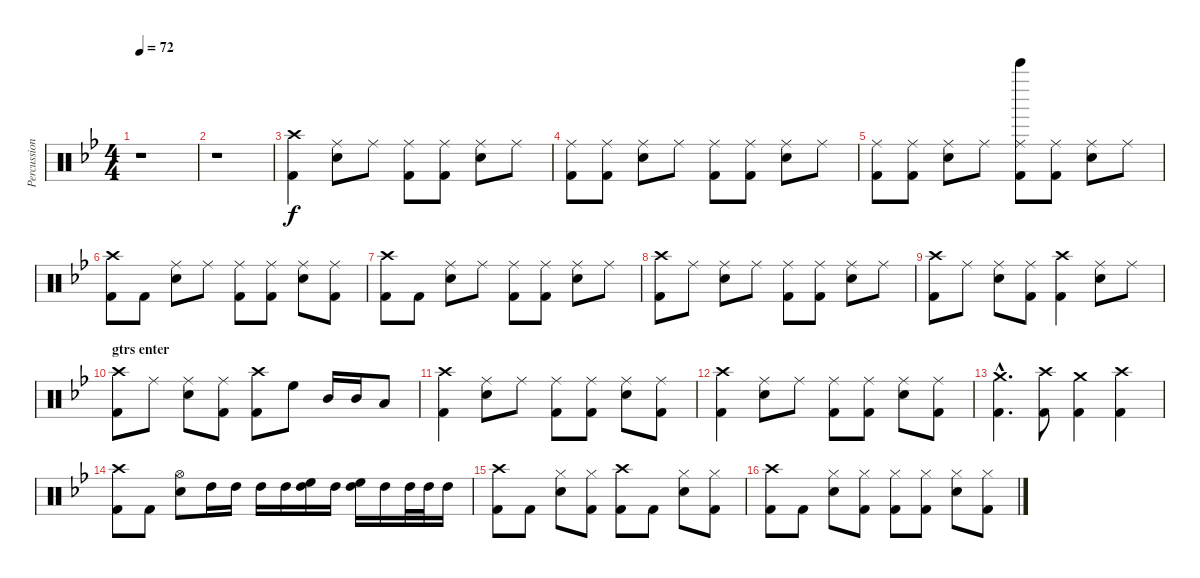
\track ("Percussions" "Percussion") {instrument percussion}
\staff {score}
\articulation defaults
\ts (4 4)
\tempo 72
\clef neutral
\ks bb
r.1{dy f} |
r.1 |
("Crash high (hit)" "Kick (hit) 2").4 ("Ride (middle)" "Snare (hit) 2").8 "Ride (middle)".8 ("Ride (middle)" "Kick (hit) 2").8 ("Ride (middle)" "Kick (hit) 2").8 ("Ride (middle)" "Snare (hit) 2").8 "Ride (middle)".8 |
("Ride (middle)" "Kick (hit) 2").8 ("Ride (middle)" "Kick (hit) 2").8 ("Ride (middle)" "Snare (hit) 2").8 "Ride (middle)".8 ("Ride (middle)" "Kick (hit) 2").8 ("Ride (middle)" "Kick (hit) 2").8 ("Ride (middle)" "Snare (hit) 2").8 "Ride (middle)".8 |
("Ride (middle)" "Kick (hit) 2").8 ("Ride (middle)" "Kick (hit) 2").8 ("Ride (middle)" "Snare (hit) 2").8 "Ride (middle)".8 ("Ride (middle)" "Bell Tree (hit)" "Kick (hit) 2").8 ("Ride (middle)" "Kick (hit) 2").8 ("Ride (middle)" "Snare (hit) 2").8 "Ride (middle)".8 |
("Crash high (hit)" "Kick (hit) 2").8 "Kick (hit) 2".8 ("Ride (middle)" "Snare (hit) 2").8 "Ride (middle)".8 ("Ride (middle)" "Kick (hit) 2").8 ("Ride (middle)" "Kick (hit) 2").8 ("Ride (middle)" "Snare (hit) 2").8 ("Ride (middle)" "Kick (hit) 2").8 |
("Crash high (hit)" "Kick (hit) 2").8 "Kick (hit) 2".8 ("Ride (middle)" "Snare (hit) 2").8 "Ride (middle)".8 ("Ride (middle)" "Kick (hit) 2").8 ("Ride (middle)" "Kick (hit) 2").8 ("Ride (middle)" "Snare (hit) 2").8 "Ride (middle)".8 |
("Crash high (hit)" "Kick (hit) 2").8 "Ride (middle)".8 ("Ride (middle)" "Snare (hit) 2").8 "Ride (middle)".8 ("Ride (middle)" "Kick (hit) 2").8 ("Ride (middle)" "Kick (hit) 2").8 ("Ride (middle)" "Snare (hit) 2").8 "Ride (middle)".8 |
("Crash high (hit)" "Kick (hit) 2").8 "Ride (middle)".8 ("Ride (middle)" "Snare (hit) 2").8 ("Ride (middle)" "Kick (hit) 2").8 ("Crash high (hit)" "Kick (hit) 2").4 ("Ride (middle)" "Snare (hit) 2").8 "Ride (middle)".8 |
\section ("" "gtrs enter")
("Crash high (hit)" "Kick (hit) 2").8 "Ride (middle)".8 ("Ride (middle)" "Snare (hit) 2").8 ("Ride (middle)" "Kick (hit) 2").8 ("Crash high (hit)" "Kick (hit) 2").8 "High Floor Tom (hit)".8 "Mid Tom (hit)".16 "Mid Tom (hit)".16 "Low Tom (hit)".8 |
("Crash high (hit)" "Kick (hit) 2").4 ("Ride (middle)" "Snare (hit) 2").8 "Ride (middle)".8 ("Ride (middle)" "Kick (hit) 2").8 ("Ride (middle)" "Kick (hit) 2").8 ("Ride (middle)" "Snare (hit) 2").8 ("Ride (middle)" "Kick (hit) 2").8 |
("Crash high (hit)" "Kick (hit) 2").4 ("Ride (middle)" "Snare (hit) 2").8 "Ride (middle)".8 ("Ride (middle)" "Kick (hit) 2").8 ("Ride (middle)" "Kick (hit) 2").8 ("Ride (middle)" "Snare (hit) 2").8 ("Ride (middle)" "Kick (hit) 2").8 |
("Crash medium (hit)"{hac} "Kick (hit) 2"{hac}).4{d} ("Crash high (hit)" "Kick (hit) 2").8 ("Crash medium (hit)" "Kick (hit) 2").4 ("Crash high (hit)" "Kick (hit) 2").4 |
("Crash high (hit)" "Kick (hit) 2").8 "Kick (hit) 2".8 ("Hi-Hat (open)" "Snare (hit) 2").8 "High Tom (hit)".16 "High Tom (hit)".16 "High Tom (hit)".16 "High Tom (hit)".16 ("High Tom (hit)" "High Floor Tom (hit)").16 "High Tom (hit)".16 ("High Tom (hit)" "High Floor Tom (hit)").16 "High Tom (hit)".16 "High Tom (hit)".32 "High Tom (hit)".32 "High Tom (hit)".16 |
("Crash high (hit)" "Kick (hit) 2").8 "Kick (hit) 2".8 ("Hi-Hat (closed)" "Snare (hit) 2").8 ("Hi-Hat (closed)" "Kick (hit) 2").8 ("Crash high (hit)" "Kick (hit) 2").8 "Kick (hit) 2".8 ("Hi-Hat (closed)" "Snare (hit) 2").8 ("Hi-Hat (closed)" "Kick (hit) 2").8 |
("Crash high (hit)" "Kick (hit) 2").8 "Kick (hit) 2".8 ("Hi-Hat (closed)" "Snare (hit) 2").8 ("Hi-Hat (closed)" "Kick (hit) 2").8 ("Hi-Hat (closed)" "Kick (hit) 2").8 ("Hi-Hat (closed)" "Kick (hit) 2").8 ("Hi-Hat (closed)" "Snare (hit) 2").8 ("Hi-Hat (closed)" "Kick (hit) 2").8
